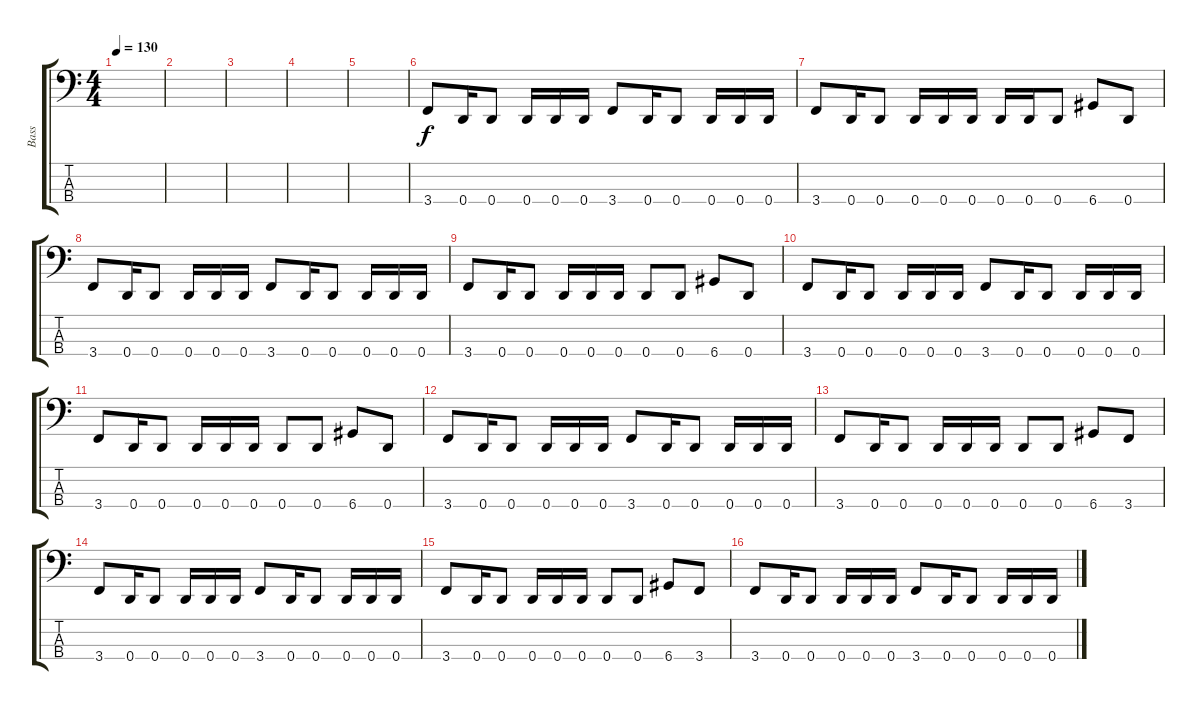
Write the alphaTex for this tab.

\track ("Bass" "Bass") {instrument electricbasspick}
\staff {score tabs}
\tuning (G2 D2 A1 D1) {hide}
\ts (4 4)
\tempo 130
\clef f4
\ks c
|
|
|
|
|
3.4.8 0.4.16 0.4.8 0.4.16 0.4.16 0.4.16 3.4.8 0.4.16 0.4.8 0.4.16 0.4.16 0.4.16 |
3.4.8 0.4.16 0.4.8 0.4.16 0.4.16 0.4.16 0.4.16 0.4.16 0.4.8 6.4.8 0.4.8 |
3.4.8 0.4.16 0.4.8 0.4.16 0.4.16 0.4.16 3.4.8 0.4.16 0.4.8 0.4.16 0.4.16 0.4.16 |
3.4.8 0.4.16 0.4.8 0.4.16 0.4.16 0.4.16 0.4.8 0.4.8 6.4.8 0.4.8 |
3.4.8 0.4.16 0.4.8 0.4.16 0.4.16 0.4.16 3.4.8 0.4.16 0.4.8 0.4.16 0.4.16 0.4.16 |
3.4.8 0.4.16 0.4.8 0.4.16 0.4.16 0.4.16 0.4.8 0.4.8 6.4.8 0.4.8 |
3.4.8 0.4.16 0.4.8 0.4.16 0.4.16 0.4.16 3.4.8 0.4.16 0.4.8 0.4.16 0.4.16 0.4.16 |
3.4.8 0.4.16 0.4.8 0.4.16 0.4.16 0.4.16 0.4.8 0.4.8 6.4.8 3.4.8 |
3.4.8 0.4.16 0.4.8 0.4.16 0.4.16 0.4.16 3.4.8 0.4.16 0.4.8 0.4.16 0.4.16 0.4.16 |
3.4.8 0.4.16 0.4.8 0.4.16 0.4.16 0.4.16 0.4.8 0.4.8 6.4.8 3.4.8 |
3.4.8 0.4.16 0.4.8 0.4.16 0.4.16 0.4.16 3.4.8 0.4.16 0.4.8 0.4.16 0.4.16 0.4.16
